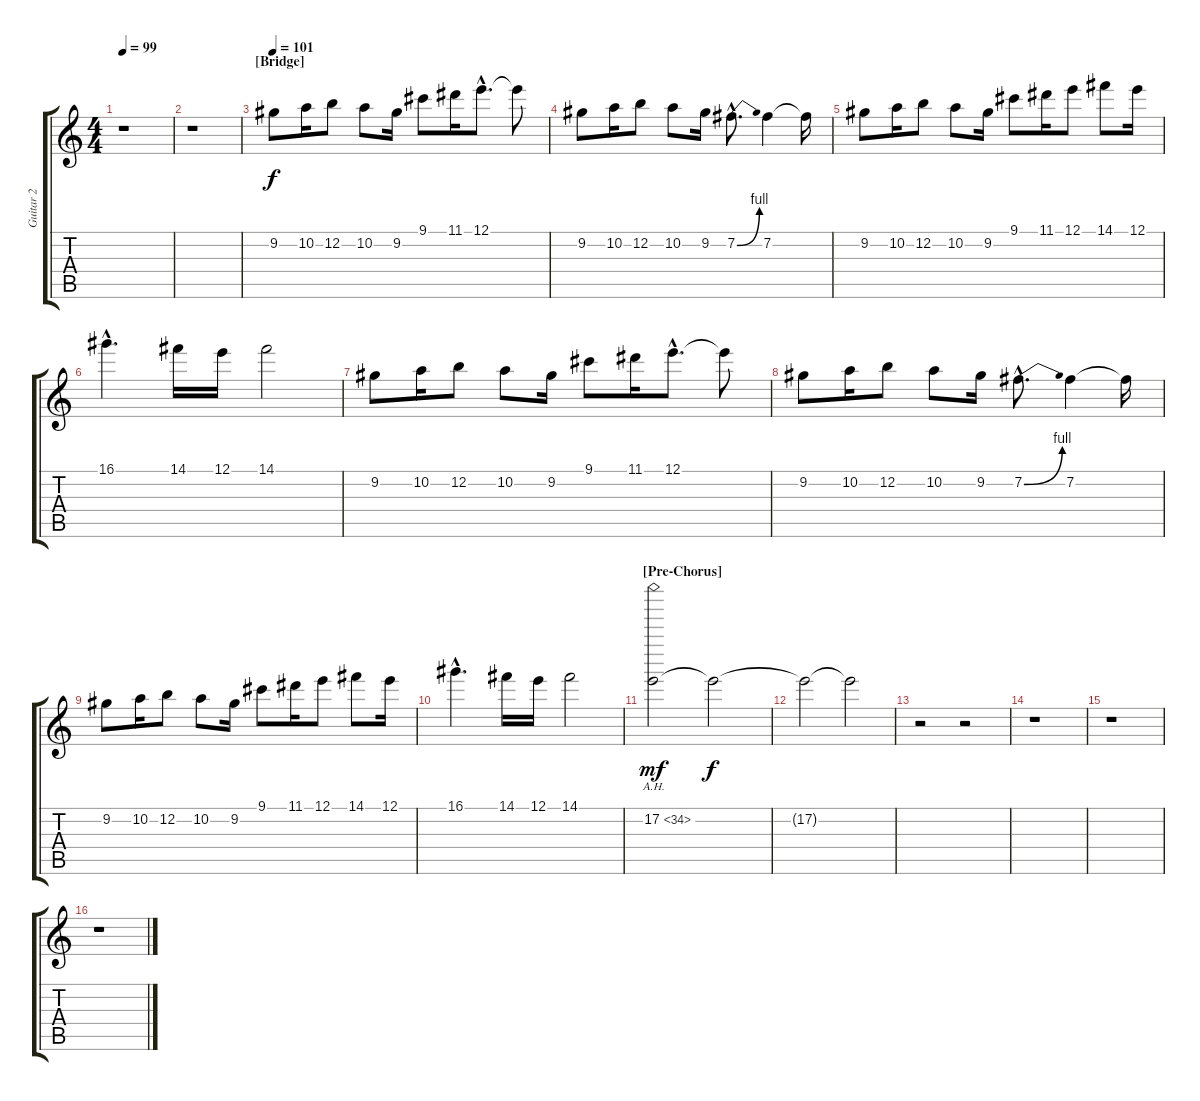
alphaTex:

\track ("Guitar 2" "Guitar 2") {instrument distortionguitar}
\staff {score tabs}
\tuning (E4 B3 G3 D3 A2 E2) {hide}
\ts (4 4)
\tempo 99
\clef g2
\ks c
r.1{dy f} |
r.1 |
\section ("" "[Bridge]")
\tempo 101
9.2.8{volume 11 balance 8 instrument distortionguitar} 10.2.16 12.2.8 10.2.8 9.2.16 9.1.8 11.1.16 12.1{hac}.8{d} 12.1{t}.8 |
9.2.8 10.2.16 12.2.8 10.2.8 9.2.16 7.2{be (bend 0 0 60 4) hac}.8{d} 7.2.4 7.2{t}.16 |
9.2.8 10.2.16 12.2.8 10.2.8 9.2.16 9.1.8 11.1.16 12.1.8 14.1.8 12.1.16 |
16.1{hac}.4{d} 14.1.16 12.1.16 14.1.2 |
9.2.8 10.2.16 12.2.8 10.2.8 9.2.16 9.1.8 11.1.16 12.1{hac}.8{d} 12.1{t}.8 |
9.2.8 10.2.16 12.2.8 10.2.8 9.2.16 7.2{be (bend 0 0 60 4) hac}.8{d} 7.2.4 7.2{t}.16 |
9.2.8 10.2.16 12.2.8 10.2.8 9.2.16 9.1.8 11.1.16 12.1.8 14.1.8 12.1.16 |
16.1{hac}.4{d} 14.1.16 12.1.16 14.1.2 |
\section ("" "[Pre-Chorus]")
17.2{ah 17}.2{dy mf volume 7 balance 4} 17.2{t}.2{dy f} |
17.2{t}.2{volume 1} 17.2{t}.2 |
r.2 r.2{volume 13} |
r.1 |
r.1 |
r.1
